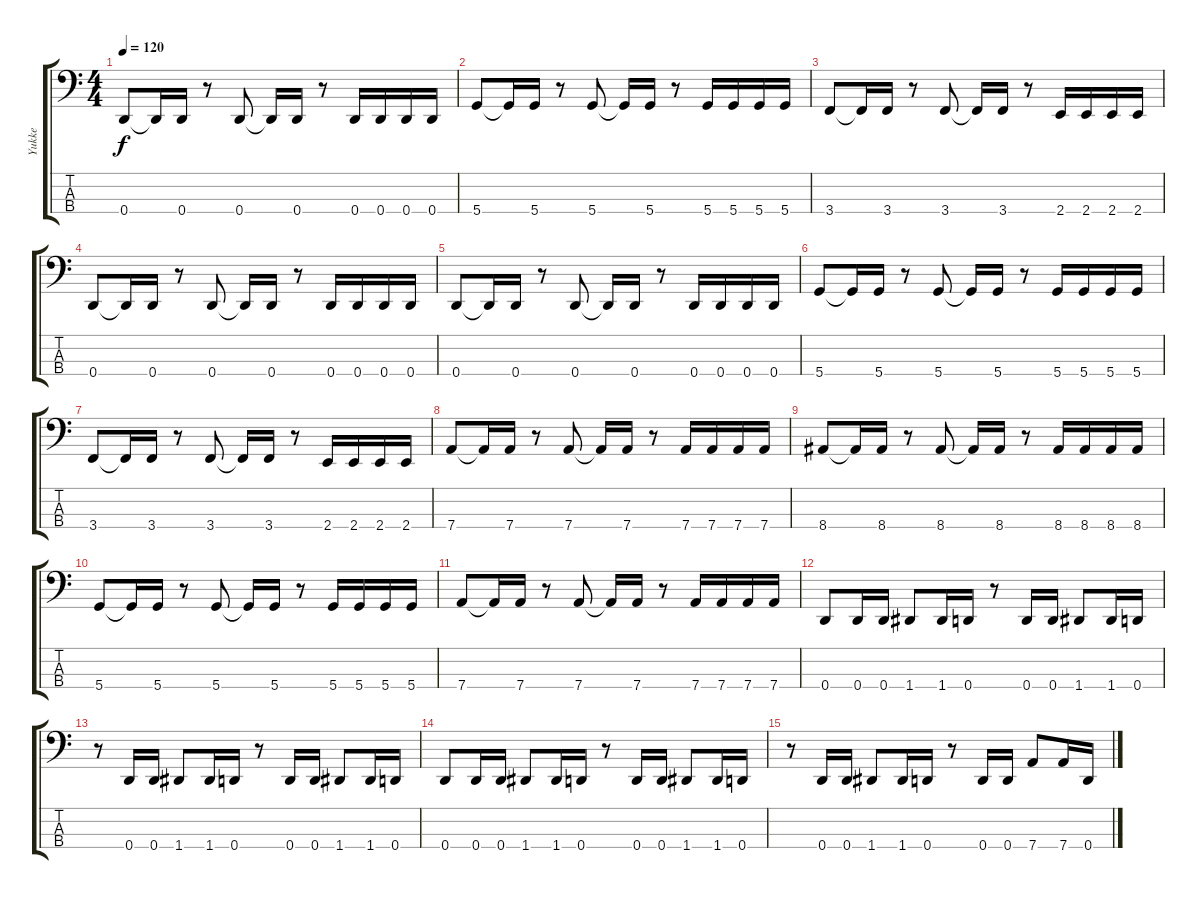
\track ("Yukke" "Yukke") {instrument electricbasspick}
\staff {score tabs}
\tuning (G2 D2 A1 D1) {hide}
\ts (4 4)
\tempo 120
\clef f4
\ks c
0.4.8{dy f} 0.4{t}.16 0.4.16 r.8 0.4.8 0.4{t}.16 0.4.16 r.8 0.4.16 0.4.16 0.4.16 0.4.16 |
5.4.8 5.4{t}.16 5.4.16 r.8 5.4.8 5.4{t}.16 5.4.16 r.8 5.4.16 5.4.16 5.4.16 5.4.16 |
3.4.8 3.4{t}.16 3.4.16 r.8 3.4.8 3.4{t}.16 3.4.16 r.8 2.4.16 2.4.16 2.4.16 2.4.16 |
0.4.8 0.4{t}.16 0.4.16 r.8 0.4.8 0.4{t}.16 0.4.16 r.8 0.4.16 0.4.16 0.4.16 0.4.16 |
0.4.8 0.4{t}.16 0.4.16 r.8 0.4.8 0.4{t}.16 0.4.16 r.8 0.4.16 0.4.16 0.4.16 0.4.16 |
5.4.8 5.4{t}.16 5.4.16 r.8 5.4.8 5.4{t}.16 5.4.16 r.8 5.4.16 5.4.16 5.4.16 5.4.16 |
3.4.8 3.4{t}.16 3.4.16 r.8 3.4.8 3.4{t}.16 3.4.16 r.8 2.4.16 2.4.16 2.4.16 2.4.16 |
7.4.8 7.4{t}.16 7.4.16 r.8 7.4.8 7.4{t}.16 7.4.16 r.8 7.4.16 7.4.16 7.4.16 7.4.16 |
8.4.8 8.4{t}.16 8.4.16 r.8 8.4.8 8.4{t}.16 8.4.16 r.8 8.4.16 8.4.16 8.4.16 8.4.16 |
5.4.8 5.4{t}.16 5.4.16 r.8 5.4.8 5.4{t}.16 5.4.16 r.8 5.4.16 5.4.16 5.4.16 5.4.16 |
7.4.8 7.4{t}.16 7.4.16 r.8 7.4.8 7.4{t}.16 7.4.16 r.8 7.4.16 7.4.16 7.4.16 7.4.16 |
0.4.8 0.4.16 0.4.16 1.4.8 1.4.16 0.4.16 r.8 0.4.16 0.4.16 1.4.8 1.4.16 0.4.16 |
r.8 0.4.16 0.4.16 1.4.8 1.4.16 0.4.16 r.8 0.4.16 0.4.16 1.4.8 1.4.16 0.4.16 |
0.4.8 0.4.16 0.4.16 1.4.8 1.4.16 0.4.16 r.8 0.4.16 0.4.16 1.4.8 1.4.16 0.4.16 |
r.8 0.4.16 0.4.16 1.4.8 1.4.16 0.4.16 r.8 0.4.16 0.4.16 7.4.8 7.4.16 0.4.16
